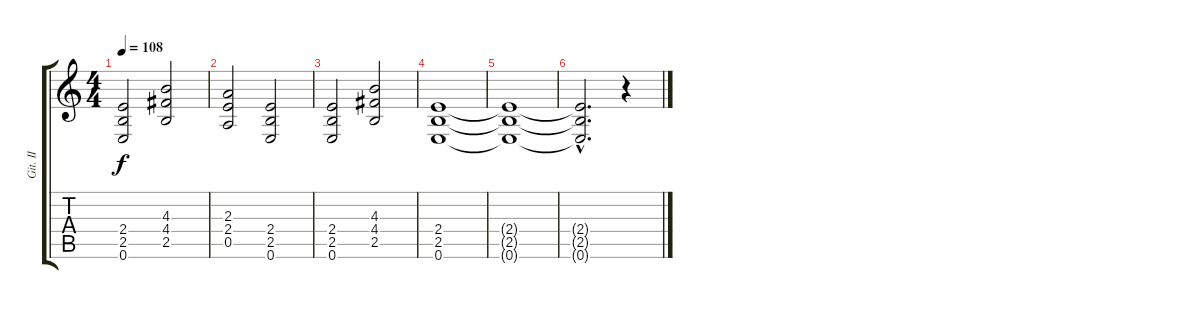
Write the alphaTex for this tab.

\track ("Git. II" "Git. II") {instrument overdrivenguitar}
\staff {score tabs}
\tuning (E4 B3 G3 D3 A2 E2) {hide}
\ts (4 4)
\tempo 108
\clef g2
\ks c
(2.4 2.5 0.6).2{dy f} (4.3 4.4 2.5).2 |
(2.3 2.4 0.5).2 (2.4 2.5 0.6).2 |
(2.4 2.5 0.6).2 (4.3 4.4 2.5).2 |
(2.4 2.5 0.6).1 |
(2.4{t} 2.5{t} 0.6{t}).1 |
(2.4{hac t} 2.5{hac t} 0.6{hac t}).2{d} r.4
